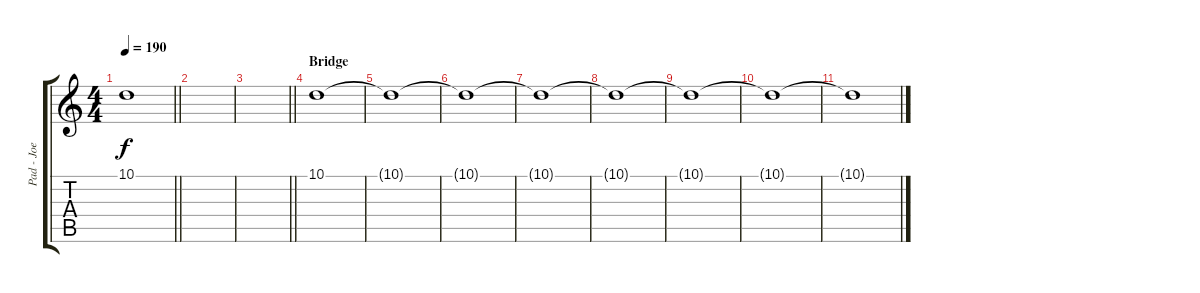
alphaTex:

\track ("Pad - Joe Hahn" "Pad - Joe ") {instrument lead1square}
\staff {score tabs}
\tuning (E4 B3 G3 D3 A2 E2) {hide}
\ts (4 4)
\tempo 190
\clef g2
\barLineRight lightlight
\ks c
10.1{t}.1{dy f} |
|
\barLineRight lightlight
|
\section ("" "Bridge")
10.1.1 |
10.1{t}.1 |
10.1{t}.1 |
10.1{t}.1 |
10.1{t}.1 |
10.1{t}.1 |
10.1{t}.1 |
10.1{t}.1
